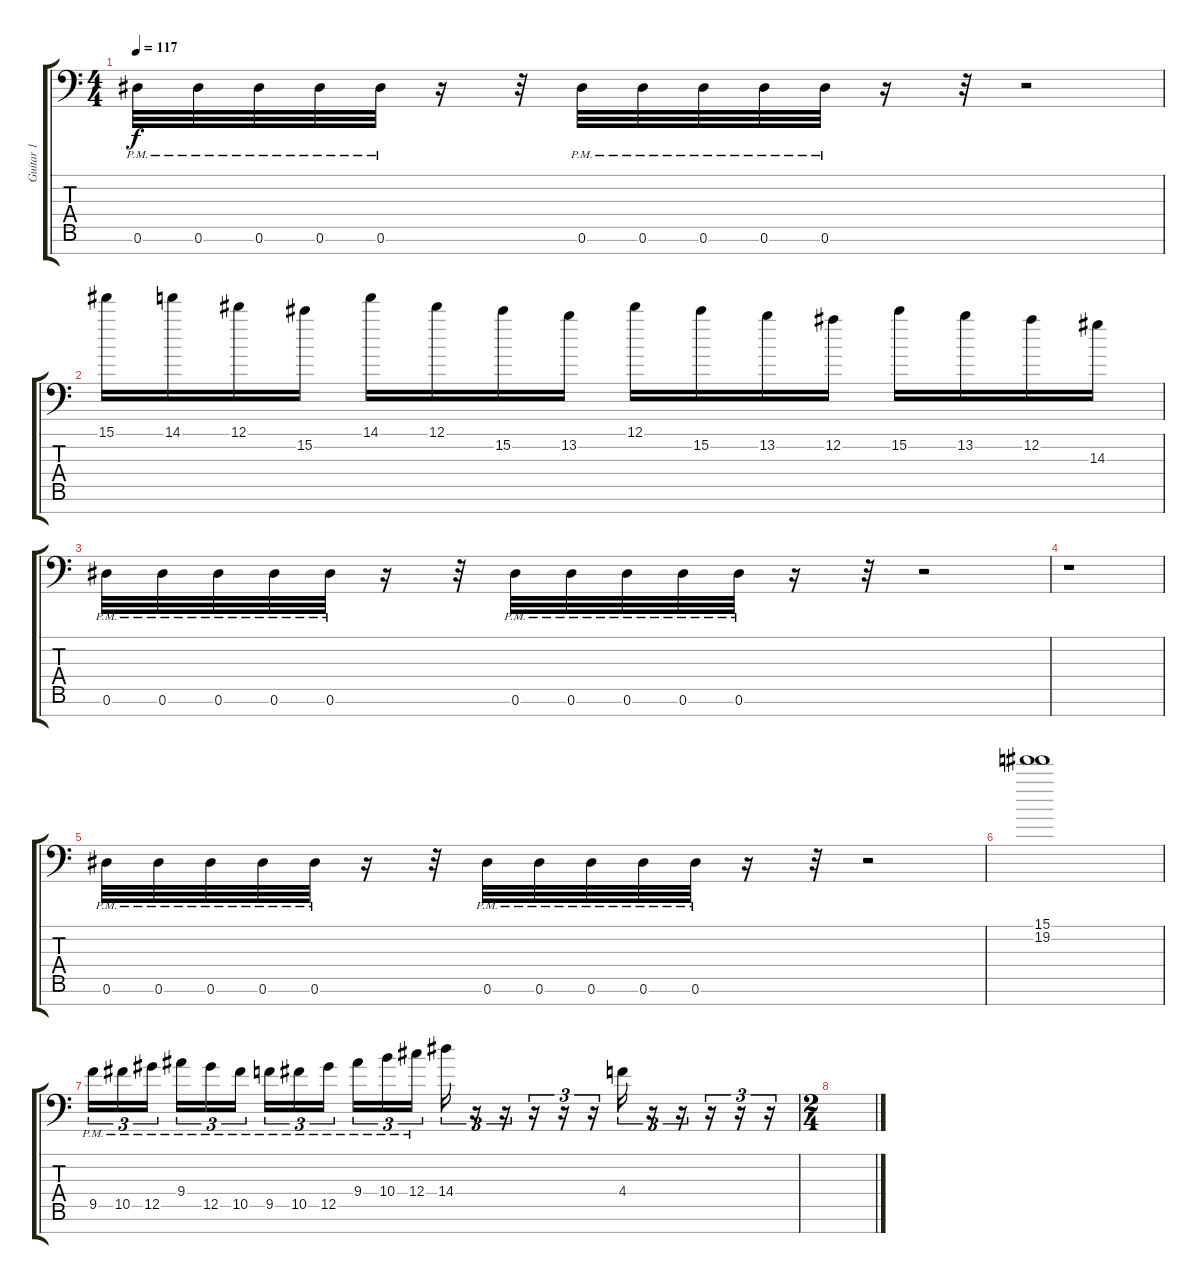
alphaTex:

\track ("Guitar 1" "Guitar 1") {instrument distortionguitar}
\staff {score tabs}
\tuning (Eb4 Bb3 Gb3 Db3 Ab2 Eb2 Bb1) {hide}
\ts (4 4)
\tempo 117
\clef f4
\ks c
0.6{pm}.32{dy f} 0.6{pm}.32 0.6{pm}.32 0.6{pm}.32 0.6{pm}.32 r.16 r.32 0.6{pm}.32 0.6{pm}.32 0.6{pm}.32 0.6{pm}.32 0.6{pm}.32 r.16 r.32 r.2 |
15.1.16 14.1.16 12.1.16 15.2.16 14.1.16 12.1.16 15.2.16 13.2.16 12.1.16 15.2.16 13.2.16 12.2.16 15.2.16 13.2.16 12.2.16 14.3.16 |
0.6{pm}.32 0.6{pm}.32 0.6{pm}.32 0.6{pm}.32 0.6{pm}.32 r.16 r.32 0.6{pm}.32 0.6{pm}.32 0.6{pm}.32 0.6{pm}.32 0.6{pm}.32 r.16 r.32 r.2 |
r.1 |
0.6{pm}.32 0.6{pm}.32 0.6{pm}.32 0.6{pm}.32 0.6{pm}.32 r.16 r.32 0.6{pm}.32 0.6{pm}.32 0.6{pm}.32 0.6{pm}.32 0.6{pm}.32 r.16 r.32 r.2 |
(15.1 19.2).1 |
9.5{pm}.16{tu (3 2)} 10.5{pm}.16{tu (3 2)} 12.5{pm}.16{tu (3 2) beam splitsecondary} 9.4{pm}.16{tu (3 2)} 12.5{pm}.16{tu (3 2)} 10.5{pm}.16{tu (3 2)} 9.5{pm}.16{tu (3 2)} 10.5{pm}.16{tu (3 2)} 12.5{pm}.16{tu (3 2) beam splitsecondary} 9.4{pm}.16{tu (3 2)} 10.4{pm}.16{tu (3 2)} 12.4{pm}.16{tu (3 2)} 14.4.16{tu (3 2)} r.16{tu (3 2)} r.16{tu (3 2)} r.16{tu (3 2)} r.16{tu (3 2)} r.16{tu (3 2)} 4.4.16{tu (3 2)} r.16{tu (3 2)} r.16{tu (3 2)} r.16{tu (3 2)} r.16{tu (3 2)} r.16{tu (3 2)} |
\ts (2 4)
